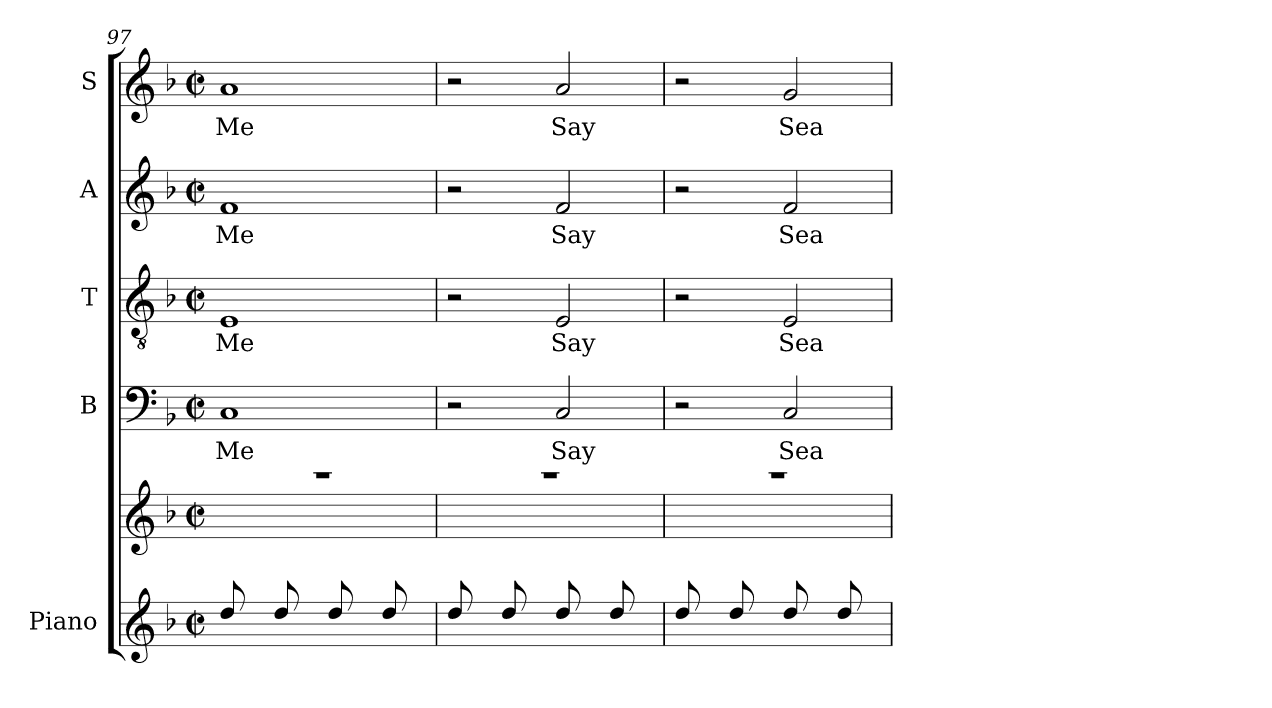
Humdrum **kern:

**kern	**kern	**kern	**text	**kern	**text	**kern	**text	**kern	**text
*part5	*part5	*part4	*part4	*part3	*part3	*part2	*part2	*part1	*part1
*staff6	*staff5	*staff4	*staff4	*staff3	*staff3	*staff2	*staff2	*staff1	*staff1
*I"Piano	*	*I"B	*	*I"T	*	*I"A	*	*I"S	*
!!LO:LB:g=z
*clefG2	*clefG2	*clefF4	*	*clefGv2	*	*clefG2	*	*clefG2	*
*k[b-]	*k[b-]	*k[b-]	*	*k[b-]	*	*k[b-]	*	*k[b-]	*
*F:	*F:	*F:	*	*F:	*	*F:	*	*F:	*
*M2/2	*M2/2	*M2/2	*	*M2/2	*	*M2/2	*	*M2/2	*
*met(c|)	*met(c|)	*met(c|)	*	*met(c|)	*	*met(c|)	*	*met(c|)	*
=97	=97	=97	=97	=97	=97	=97	=97	=97	=97
*	*^	*	*	*	*	*	*	*	*
!	!	!	!	!LO:LY:b	!	!LO:LY:b	!	!LO:LY:b	!	!LO:LY:b
8dd/L	1r	8ryy	1C	Me	1E	Me	1f	Me	1a	Me
8ryy	.	8ff\	.	.	.	.	.	.	.	.
8dd/	.	8ryy	.	.	.	.	.	.	.	.
8ryy	.	8ff\J	.	.	.	.	.	.	.	.
8dd/L	.	8ryy	.	.	.	.	.	.	.	.
8ryy	.	8ff\	.	.	.	.	.	.	.	.
8dd/	.	8ryy	.	.	.	.	.	.	.	.
8ryy	.	8ff\J	.	.	.	.	.	.	.	.
=98	=98	=98	=98	=98	=98	=98	=98	=98	=98	=98
8dd/L	1r	8ryy	2r	.	2r	.	2r	.	2r	.
8ryy	.	8ff\	.	.	.	.	.	.	.	.
8dd/	.	8ryy	.	.	.	.	.	.	.	.
8ryy	.	8ff\J	.	.	.	.	.	.	.	.
!	!	!	!	!LO:LY:b	!	!LO:LY:b	!	!LO:LY:b	!	!LO:LY:b
8dd/L	.	8ryy	2C/	Say	2E/	Say	2f/	Say	2a/	Say
8ryy	.	8ff\	.	.	.	.	.	.	.	.
8dd/	.	8ryy	.	.	.	.	.	.	.	.
8ryy	.	8ff\J	.	.	.	.	.	.	.	.
=99	=99	=99	=99	=99	=99	=99	=99	=99	=99	=99
8dd/L	1r	8ryy	2r	.	2r	.	2r	.	2r	.
8ryy	.	8ff\	.	.	.	.	.	.	.	.
8dd/	.	8ryy	.	.	.	.	.	.	.	.
8ryy	.	8ff\J	.	.	.	.	.	.	.	.
!	!	!	!	!LO:LY:b	!	!LO:LY:b	!	!LO:LY:b	!	!LO:LY:b
8dd/L	.	8ryy	2C/	Sea	2E/	Sea	2f/	Sea	2g/	Sea
8ryy	.	8ff\	.	.	.	.	.	.	.	.
8dd/	.	8ryy	.	.	.	.	.	.	.	.
8ryy	.	8ff\J	.	.	.	.	.	.	.	.
*	*v	*v	*	*	*	*	*	*	*	*
=	=	=	=	=	=	=	=	=	=
*-	*-	*-	*-	*-	*-	*-	*-	*-	*-
